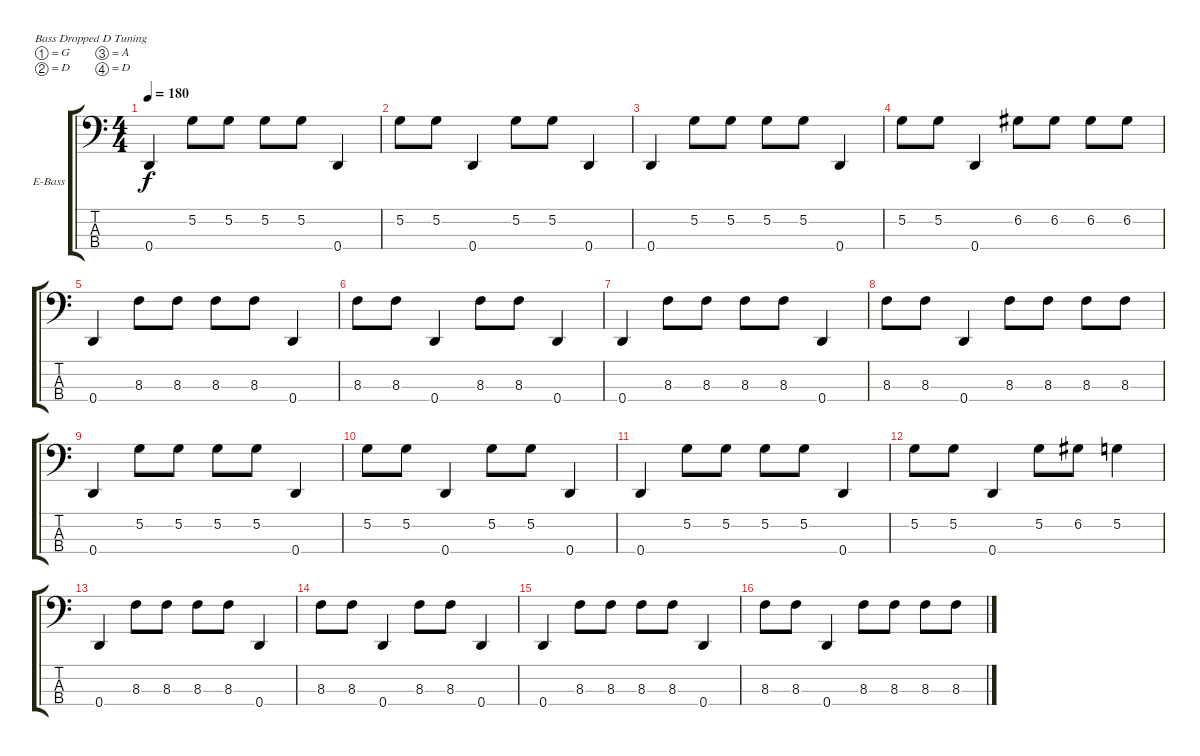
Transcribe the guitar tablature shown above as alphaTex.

\bracketExtendMode groupsimilarinstruments
\firstSystemTrackNameOrientation horizontal
\otherSystemsTrackNameOrientation horizontal
\track ("Bass" "E-Bass") {instrument electricbassfinger}
\staff {score tabs}
\tuning (G2 D2 A1 D1)
\ts (4 4)
\tempo 180
\clef f4
\ks c
0.4.4{dy f} 5.2.8 5.2.8 5.2.8 5.2.8 0.4.4 |
5.2.8 5.2.8 0.4.4 5.2.8 5.2.8 0.4.4 |
0.4.4 5.2.8 5.2.8 5.2.8 5.2.8 0.4.4 |
5.2.8 5.2.8 0.4.4 6.2.8 6.2.8 6.2.8 6.2.8 |
0.4.4 8.3.8 8.3.8 8.3.8 8.3.8 0.4.4 |
8.3.8 8.3.8 0.4.4 8.3.8 8.3.8 0.4.4 |
0.4.4 8.3.8 8.3.8 8.3.8 8.3.8 0.4.4 |
8.3.8 8.3.8 0.4.4 8.3.8 8.3.8 8.3.8 8.3.8 |
0.4.4 5.2.8 5.2.8 5.2.8 5.2.8 0.4.4 |
5.2.8 5.2.8 0.4.4 5.2.8 5.2.8 0.4.4 |
0.4.4 5.2.8 5.2.8 5.2.8 5.2.8 0.4.4 |
5.2.8 5.2.8 0.4.4 5.2.8 6.2.8 5.2.4 |
0.4.4 8.3.8 8.3.8 8.3.8 8.3.8 0.4.4 |
8.3.8 8.3.8 0.4.4 8.3.8 8.3.8 0.4.4 |
0.4.4 8.3.8 8.3.8 8.3.8 8.3.8 0.4.4 |
8.3.8 8.3.8 0.4.4 8.3.8 8.3.8 8.3.8 8.3.8
